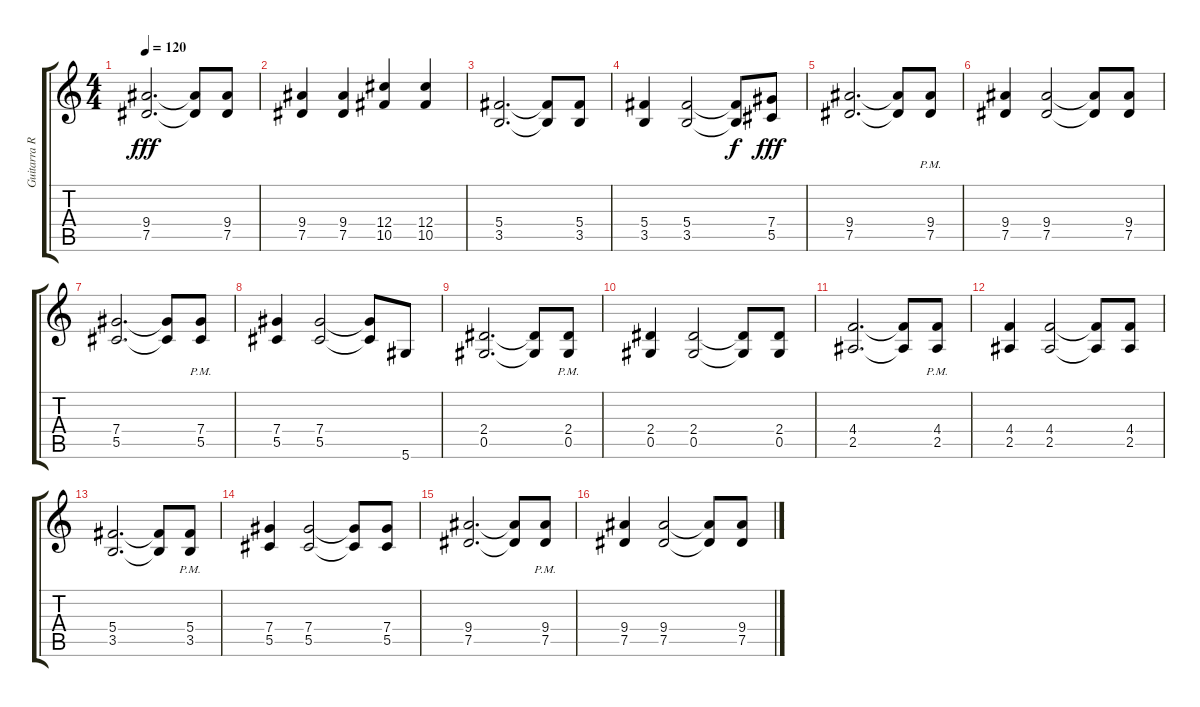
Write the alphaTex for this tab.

\track ("Guitarra Ritmica" "Guitarra R") {instrument overdrivenguitar}
\staff {score tabs}
\tuning (Eb4 Bb3 Gb3 Db3 Ab2 Eb2) {hide}
\ts (4 4)
\tempo 120
\clef g2
\ks c
(9.4 7.5).2{d dy fff} (9.4{t} 7.5{t}).8 (9.4 7.5).8 |
(9.4 7.5).4 (9.4 7.5).4 (12.4 10.5).4 (12.4 10.5).4 |
(5.4 3.5).2{d} (5.4{t} 3.5{t}).8 (5.4 3.5).8 |
(5.4 3.5).4 (5.4 3.5).2 (5.4{t} 3.5{t}).8{dy f} (7.4 5.5).8{dy fff} |
(9.4 7.5).2{d} (9.4{t} 7.5{t}).8 (9.4{pm} 7.5{pm}).8 |
(9.4 7.5).4 (9.4 7.5).2 (9.4{t} 7.5{t}).8 (9.4 7.5).8 |
(7.4 5.5).2{d} (7.4{t} 5.5{t}).8 (7.4{pm} 5.5{pm}).8 |
(7.4 5.5).4 (7.4 5.5).2 (7.4{t} 5.5{t}).8 5.6.8 |
(2.4 0.5).2{d} (2.4{t} 0.5{t}).8 (2.4{pm} 0.5{pm}).8 |
(2.4 0.5).4 (2.4 0.5).2 (2.4{t} 0.5{t}).8 (2.4 0.5).8 |
(4.4 2.5).2{d} (4.4{t} 2.5{t}).8 (4.4{pm} 2.5{pm}).8 |
(4.4 2.5).4 (4.4 2.5).2 (4.4{t} 2.5{t}).8 (4.4 2.5).8 |
(5.4 3.5).2{d volume 12 balance 8} (5.4{t} 3.5{t}).8 (5.4{pm} 3.5{pm}).8 |
(7.4 5.5).4 (7.4 5.5).2 (7.4{t} 5.5{t}).8 (7.4 5.5).8 |
(9.4 7.5).2{d} (9.4{t} 7.5{t}).8 (9.4{pm} 7.5{pm}).8 |
(9.4 7.5).4 (9.4 7.5).2 (9.4{t} 7.5{t}).8 (9.4 7.5).8
